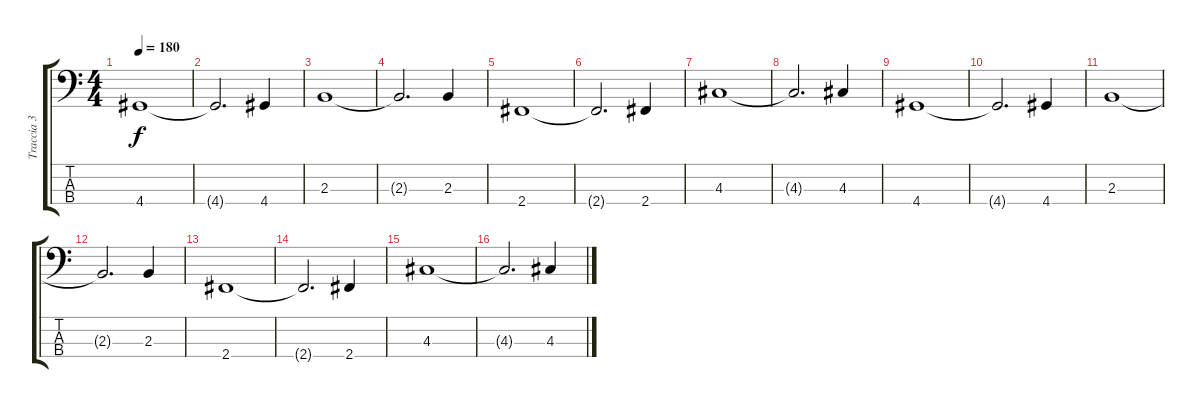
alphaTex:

\track ("Traccia 3" "Traccia 3") {instrument electricbasspick}
\staff {score tabs}
\tuning (G2 D2 A1 E1) {hide}
\ts (4 4)
\tempo 180
\clef f4
\ks c
4.4.1{dy f} |
4.4{t}.2{d} 4.4.4 |
2.3.1 |
2.3{t}.2{d} 2.3.4 |
2.4.1 |
2.4{t}.2{d} 2.4.4 |
4.3.1 |
4.3{t}.2{d} 4.3.4 |
4.4.1 |
4.4{t}.2{d} 4.4.4 |
2.3.1 |
2.3{t}.2{d} 2.3.4 |
2.4.1 |
2.4{t}.2{d} 2.4.4 |
4.3.1 |
4.3{t}.2{d} 4.3.4
